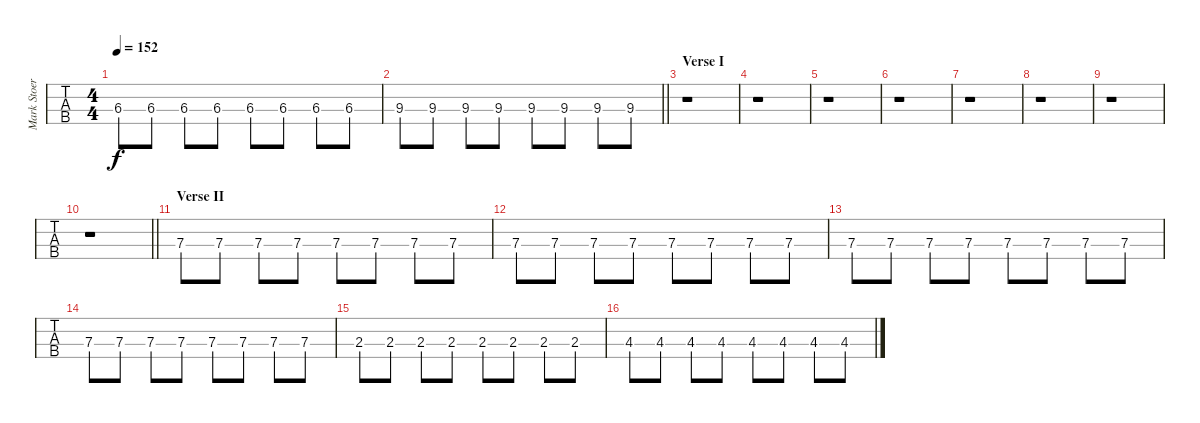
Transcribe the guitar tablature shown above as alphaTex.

\track ("Mark Stoermer" "Mark Stoer") {instrument electricbassfinger}
\staff {tabs}
\tuning (G2 D2 A1 E1) {hide}
\ts (4 4)
\tempo 152
\clef f4
\ks c
6.3.8{dy f} 6.3.8 6.3.8 6.3.8 6.3.8 6.3.8 6.3.8 6.3.8 |
\barLineRight lightlight
9.3.8 9.3.8 9.3.8 9.3.8 9.3.8 9.3.8 9.3.8 9.3.8 |
\section ("" "Verse I")
r.1 |
r.1 |
r.1 |
r.1 |
r.1 |
r.1 |
r.1 |
\barLineRight lightlight
r.1 |
\section ("" "Verse II")
7.3.8 7.3.8 7.3.8 7.3.8 7.3.8 7.3.8 7.3.8 7.3.8 |
7.3.8 7.3.8 7.3.8 7.3.8 7.3.8 7.3.8 7.3.8 7.3.8 |
7.3.8 7.3.8 7.3.8 7.3.8 7.3.8 7.3.8 7.3.8 7.3.8 |
7.3.8 7.3.8 7.3.8 7.3.8 7.3.8 7.3.8 7.3.8 7.3.8 |
2.3.8 2.3.8 2.3.8 2.3.8 2.3.8 2.3.8 2.3.8 2.3.8 |
4.3.8 4.3.8 4.3.8 4.3.8 4.3.8 4.3.8 4.3.8 4.3.8
